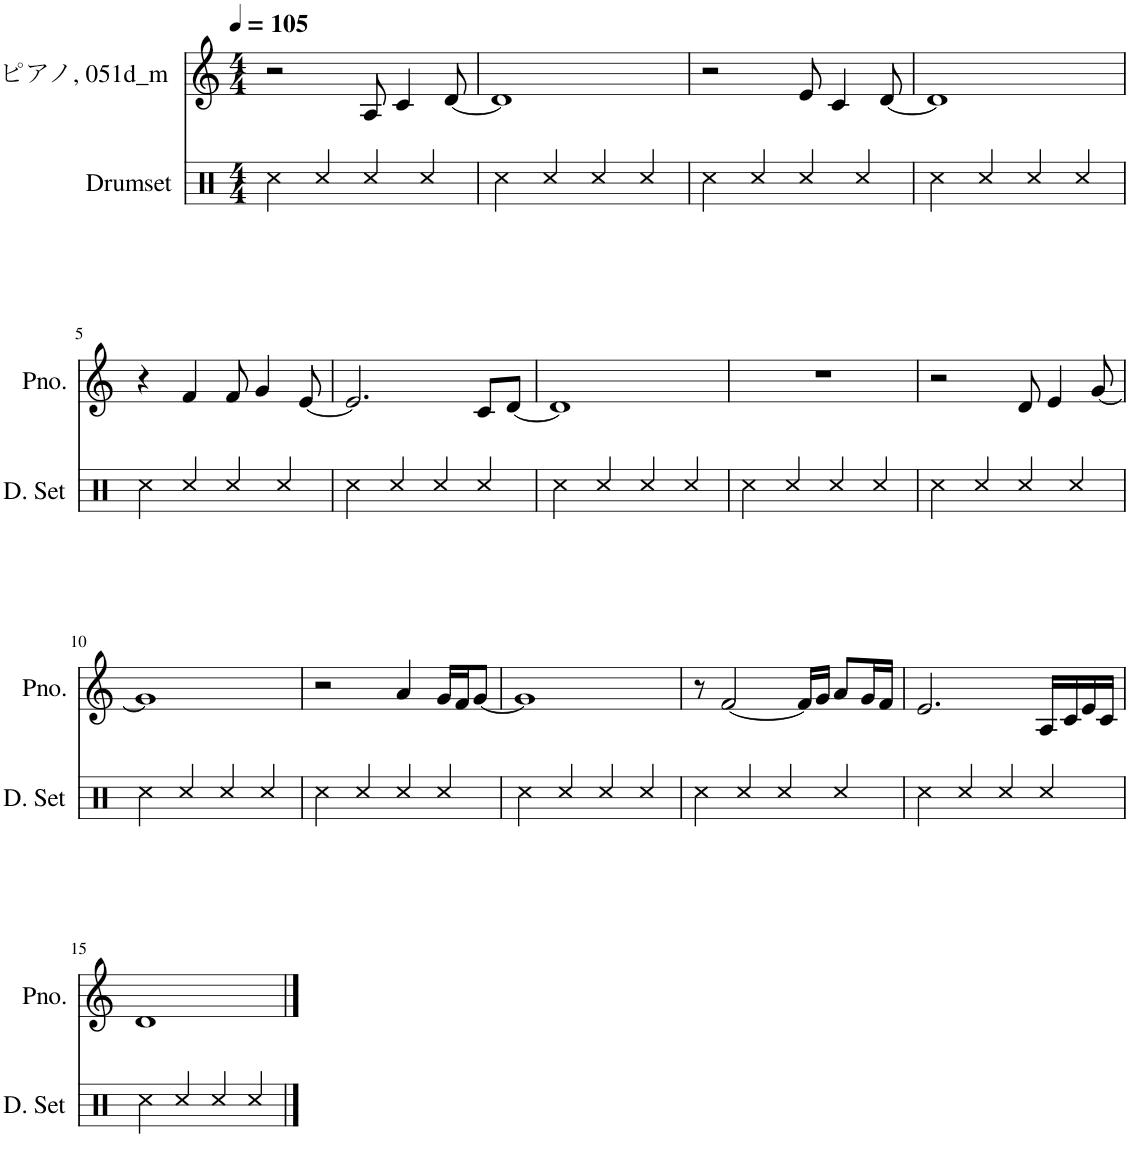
**kern	**kern
*part2	*part1
*staff2	*staff1
*I"Drumset	*I"ピアノ, 051d_m
*I'D. Set	*
*clefX	*clefG2
*k[]	*k[]
*M4/4	*M4/4
*MM105	*MM105
=1	=1
4Rcc\	2r
4Rcc/	.
4Rcc/	8A/
.	4c/
4Rcc/	.
.	[8d/
=2	=2
4Rcc\	1d]
4Rcc/	.
4Rcc/	.
4Rcc/	.
=3	=3
4Rcc\	2r
4Rcc/	.
4Rcc/	8e/
.	4c/
4Rcc/	.
.	[8d/
=4	=4
4Rcc\	1d]
4Rcc/	.
4Rcc/	.
4Rcc/	.
!!LO:LB:g=z
=5	=5
4Rcc\	4r
4Rcc/	4f/
4Rcc/	8f/
.	4g/
4Rcc/	.
.	[8e/
=6	=6
4Rcc\	2.e/]
4Rcc/	.
4Rcc/	.
4Rcc/	8c/L
.	[8d/J
=7	=7
4Rcc\	1d]
4Rcc/	.
4Rcc/	.
4Rcc/	.
=8	=8
4Rcc\	1r
4Rcc/	.
4Rcc/	.
4Rcc/	.
=9	=9
4Rcc\	2r
4Rcc/	.
4Rcc/	8d/
.	4e/
4Rcc/	.
.	[8g/
!!LO:LB:g=z
=10	=10
4Rcc\	1g]
4Rcc/	.
4Rcc/	.
4Rcc/	.
=11	=11
4Rcc\	2r
4Rcc/	.
4Rcc/	4a/
4Rcc/	16g/LL
.	16f/J
.	[8g/J
=12	=12
4Rcc\	1g]
4Rcc/	.
4Rcc/	.
4Rcc/	.
=13	=13
4Rcc\	8r
.	[2f/
4Rcc/	.
4Rcc/	.
.	16f/LL]
.	16g/JJ
4Rcc/	8a/L
.	16g/L
.	16f/JJ
=14	=14
4Rcc\	2.e/
4Rcc/	.
4Rcc/	.
4Rcc/	16A/LL
.	16c/
.	16e/
.	16c/JJ
!!LO:LB:g=z
=15	=15
4Rcc\	1d
4Rcc/	.
4Rcc/	.
4Rcc/	.
==	==
*-	*-
